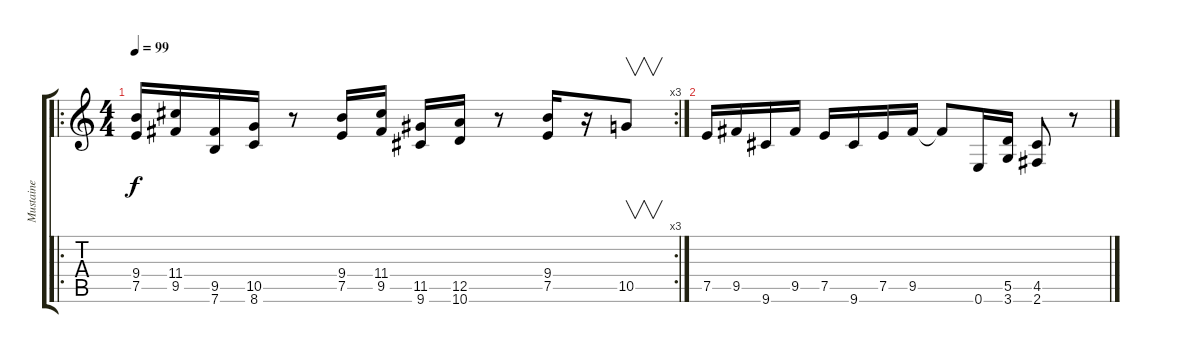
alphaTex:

\track ("Mustaine" "Mustaine") {instrument distortionguitar}
\staff {score tabs}
\tuning (E4 B3 G3 D3 A2 E2) {hide}
\ro
\rc 3
\ts (4 4)
\tempo 99
\clef g2
\ks c
(9.4 7.5).16{dy f} (11.4 9.5).16 (9.5 7.6).16 (10.5 8.6).16 r.8 (9.4 7.5).16 (11.4 9.5).16 (11.5 9.6).16 (12.5 10.6).16 r.8 (9.4 7.5).16 r.16 10.5.8{v} |
7.5.16 9.5.16 9.6.16 9.5.16 7.5.16 9.6.16 7.5.16 9.5.16 9.5{t}.8 0.6.16 (5.5 3.6).16 (4.5 2.6).8 r.8
